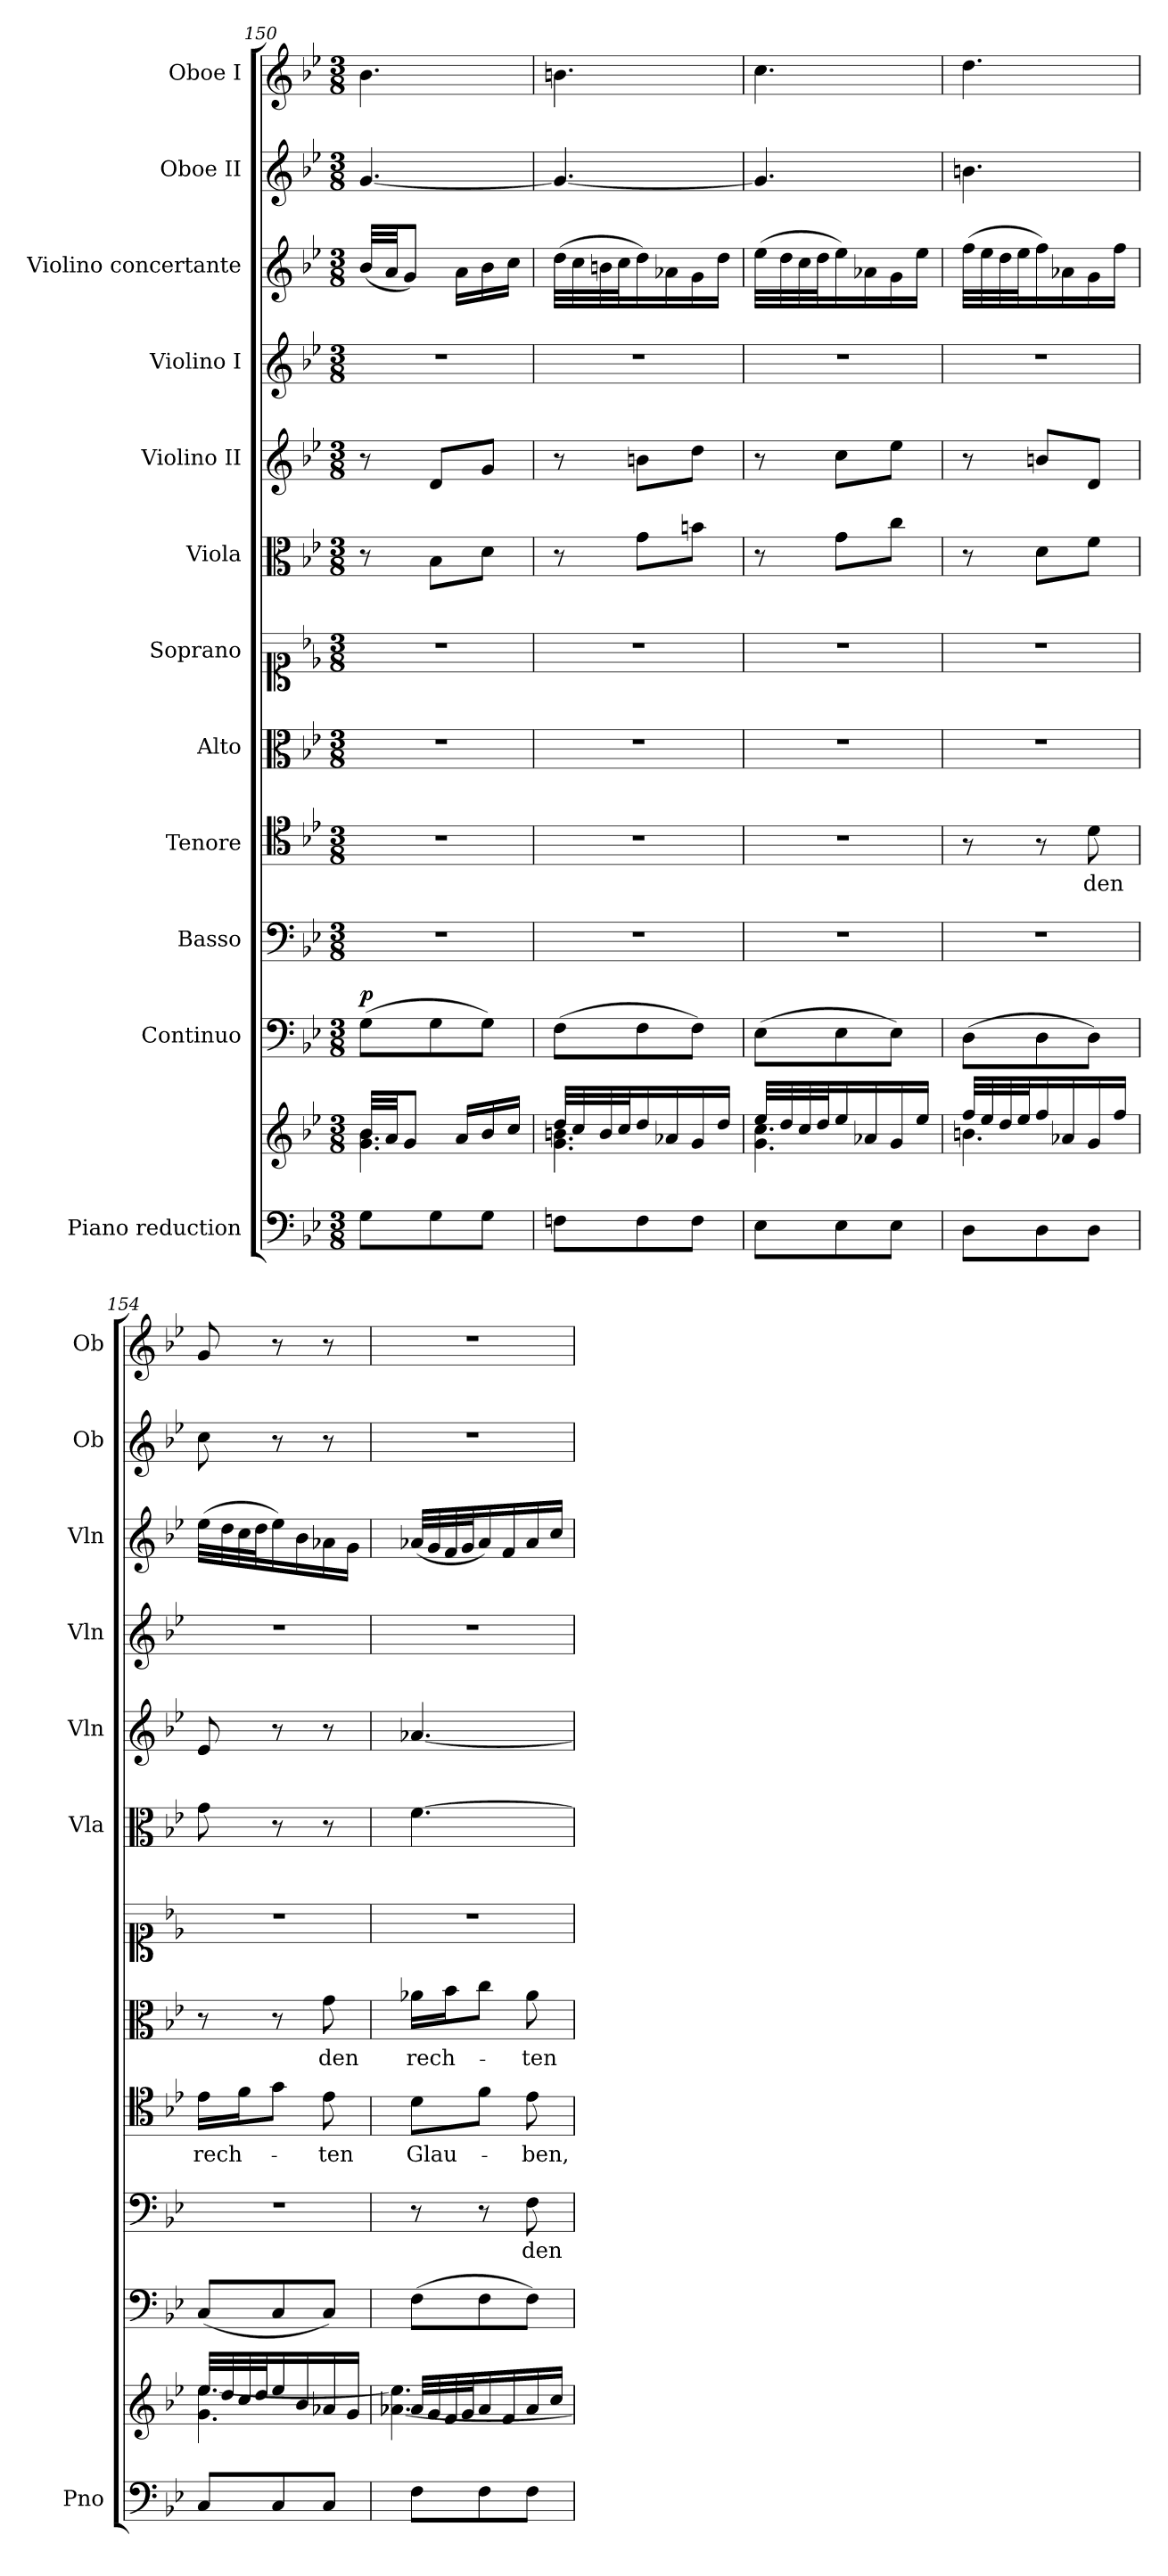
**kern	**kern	**kern	**dynam	**kern	**text	**kern	**text	**kern	**text	**kern	**kern	**kern	**kern	**kern	**kern	**kern
*part12	*part12	*part11	*part11	*part10	*part10	*part9	*part9	*part8	*part8	*part7	*part6	*part5	*part4	*part3	*part2	*part1
*staff13	*staff12	*staff11	*staff11	*staff10	*staff10	*staff9	*staff9	*staff8	*staff8	*staff7	*staff6	*staff5	*staff4	*staff3	*staff2	*staff1
*I"Piano reduction	*	*I"Continuo	*	*I"Basso	*	*I"Tenore	*	*I"Alto	*	*I"Soprano	*I"Viola	*I"Violino II	*I"Violino I	*I"Violino concertante	*I"Oboe II	*I"Oboe I
*I'Pno	*	*	*	*	*	*	*	*	*	*	*I'Vla	*I'Vln	*I'Vln	*I'Vln	*I'Ob	*I'Ob
*clefF4	*clefG2	*clefF4	*	*clefF4	*	*clefC4	*	*clefC3	*	*clefC1	*clefC3	*clefG2	*clefG2	*clefG2	*clefG2	*clefG2
*k[b-e-]	*k[b-e-]	*k[b-e-]	*	*k[b-e-]	*	*k[b-e-]	*	*k[b-e-]	*	*k[b-e-]	*k[b-e-]	*k[b-e-]	*k[b-e-]	*k[b-e-]	*k[b-e-]	*k[b-e-]
*M3/8	*M3/8	*M3/8	*	*M3/8	*	*M3/8	*	*M3/8	*	*M3/8	*M3/8	*M3/8	*M3/8	*M3/8	*M3/8	*M3/8
=150	=150	=150	=150	=150	=150	=150	=150	=150	=150	=150	=150	=150	=150	=150	=150	=150
*	*^	*	*	*	*	*	*	*	*	*	*	*	*	*	*	*
!	!	!	!	!LO:DY:a	!	!	!	!	!	!	!	!	!	!	!	!	!
8G\L	32b-/LLL	4.g\ 4.b-\	(8G\L	p	4.r	.	4.r	.	4.r	.	4.r	8r	8r	4.r	(32b-/LLL	[4.g/	4.b-\
.	32a/JJ	.	.	.	.	.	.	.	.	.	.	.	.	.	32a/JJ	.	.
.	8g/J	.	.	.	.	.	.	.	.	.	.	.	.	.	8g/J)	.	.
8G\	.	.	8G\	.	.	.	.	.	.	.	.	8B-\L	8d/L	.	.	.	.
.	16a/LL	.	.	.	.	.	.	.	.	.	.	.	.	.	16a\LL	.	.
8G\J	16b-/	.	8G\J)	.	.	.	.	.	.	.	.	8d\J	8g/J	.	16b-\	.	.
.	16cc/JJ	.	.	.	.	.	.	.	.	.	.	.	.	.	16cc\JJ	.	.
=151	=151	=151	=151	=151	=151	=151	=151	=151	=151	=151	=151	=151	=151	=151	=151	=151	=151
8Fn\L	32dd/LLL	4.g\ 4.bn\	(8F\L	.	4.r	.	4.r	.	4.r	.	4.r	8r	8r	4.r	(32dd\LLL	4.g/_	4.bn\
.	32cc/	.	.	.	.	.	.	.	.	.	.	.	.	.	32cc\	.	.
.	32b/	.	.	.	.	.	.	.	.	.	.	.	.	.	32bn\	.	.
.	32cc/J	.	.	.	.	.	.	.	.	.	.	.	.	.	32cc\J	.	.
8F\	16dd/	.	8F\	.	.	.	.	.	.	.	.	8g\L	8bn\L	.	16dd\)	.	.
.	16a-X/	.	.	.	.	.	.	.	.	.	.	.	.	.	16a-X\	.	.
8F\J	16g/	.	8F\J)	.	.	.	.	.	.	.	.	8bn\J	8dd\J	.	16g\	.	.
.	16dd/JJ	.	.	.	.	.	.	.	.	.	.	.	.	.	16dd\JJ	.	.
=152	=152	=152	=152	=152	=152	=152	=152	=152	=152	=152	=152	=152	=152	=152	=152	=152	=152
8E-\L	32ee-/LLL	4.g\ 4.cc\	(8E-\L	.	4.r	.	4.r	.	4.r	.	4.r	8r	8r	4.r	(32ee-\LLL	4.g/]	4.cc\
.	32dd/	.	.	.	.	.	.	.	.	.	.	.	.	.	32dd\	.	.
.	32cc/	.	.	.	.	.	.	.	.	.	.	.	.	.	32cc\	.	.
.	32dd/J	.	.	.	.	.	.	.	.	.	.	.	.	.	32dd\J	.	.
8E-\	16ee-/	.	8E-\	.	.	.	.	.	.	.	.	8g\L	8cc\L	.	16ee-\)	.	.
.	16a-X/	.	.	.	.	.	.	.	.	.	.	.	.	.	16a-X\	.	.
8E-\J	16g/	.	8E-\J)	.	.	.	.	.	.	.	.	8cc\J	8ee-\J	.	16g\	.	.
.	16ee-/JJ	.	.	.	.	.	.	.	.	.	.	.	.	.	16ee-\JJ	.	.
=153	=153	=153	=153	=153	=153	=153	=153	=153	=153	=153	=153	=153	=153	=153	=153	=153	=153
8D\L	32ff/LLL	4.bn\	(8D\L	.	4.r	.	8r	.	4.r	.	4.r	8r	8r	4.r	(32ff\LLL	4.bn\	4.dd\
.	32ee-/	.	.	.	.	.	.	.	.	.	.	.	.	.	32ee-\	.	.
.	32dd/	.	.	.	.	.	.	.	.	.	.	.	.	.	32dd\	.	.
.	32ee-/J	.	.	.	.	.	.	.	.	.	.	.	.	.	32ee-\J	.	.
8D\	16ff/	.	8D\	.	.	.	8r	.	.	.	.	8d\L	8bn/L	.	16ff\)	.	.
.	16a-X/	.	.	.	.	.	.	.	.	.	.	.	.	.	16a-X\	.	.
!	!	!	!	!	!	!	!	!LO:LY:b	!	!	!	!	!	!	!	!	!
8D\J	16g/	.	8D\J)	.	.	.	8d\	den	.	.	.	8f\J	8d/J	.	16g\	.	.
.	16ff/JJ	.	.	.	.	.	.	.	.	.	.	.	.	.	16ff\JJ	.	.
!!LO:PB:g=z
=154	=154	=154	=154	=154	=154	=154	=154	=154	=154	=154	=154	=154	=154	=154	=154	=154	=154
!	!	!	!	!	!	!	!	!LO:LY:b	!	!	!	!	!	!	!	!	!
8C/L	32ee-/LLL	4.g\ [>4.ee-\	(8C/L	.	4.r	.	16e-\LL	rech-	8r	.	4.r	8g\	8e-/	4.r	(32ee-\LLL	8cc\	8g/
.	32dd/	.	.	.	.	.	.	.	.	.	.	.	.	.	32dd\	.	.
.	32cc/	.	.	.	.	.	16f\J	.	.	.	.	.	.	.	32cc\	.	.
.	32dd/J	.	.	.	.	.	.	.	.	.	.	.	.	.	32dd\J	.	.
8C/	16ee-/	.	8C/	.	.	.	8g\J	.	8r	.	.	8r	8r	.	16ee-\)	8r	8r
.	16b-/	.	.	.	.	.	.	.	.	.	.	.	.	.	16b-\	.	.
!	!	!	!	!	!	!	!	!LO:LY:b	!	!LO:LY:b	!	!	!	!	!	!	!
8C/J	16a-X/	.	8C/J)	.	.	.	8e-\	-ten	8g\	den	.	8r	8r	.	16a-X\	8r	8r
.	16g/JJ	.	.	.	.	.	.	.	.	.	.	.	.	.	16g\JJ	.	.
=155	=155	=155	=155	=155	=155	=155	=155	=155	=155	=155	=155	=155	=155	=155	=155	=155	=155
!	!	!	!	!	!	!	!	!LO:LY:b	!	!LO:LY:b	!	!	!	!	!	!	!
8F\L	32a-X/LLL	[4.a-\ 4.ee-\]	(8F\L	.	8r	.	8d\L	Glau-	16a-X\LL	rech-	4.r	[4.f\	[4.a-X/	4.r	(32a-X/LLL	4.r	4.r
.	32g/	.	.	.	.	.	.	.	.	.	.	.	.	.	32g/	.	.
.	32f/	.	.	.	.	.	.	.	16b-\J	.	.	.	.	.	32f/	.	.
.	32g/J	.	.	.	.	.	.	.	.	.	.	.	.	.	32g/J	.	.
8F\	16a-/	.	8F\	.	8r	.	8f\J	.	8cc\J	.	.	.	.	.	16a-/)	.	.
.	16f/	.	.	.	.	.	.	.	.	.	.	.	.	.	16f/	.	.
!	!	!	!	!	!	!LO:LY:b	!	!LO:LY:b	!	!LO:LY:b	!	!	!	!	!	!	!
8F\J	16a-/	.	8F\J)	.	8F\	den	8e-\	-ben,	8a-\	-ten	.	.	.	.	16a-/	.	.
.	16cc/JJ	.	.	.	.	.	.	.	.	.	.	.	.	.	16cc/JJ	.	.
*	*v	*v	*	*	*	*	*	*	*	*	*	*	*	*	*	*	*
=	=	=	=	=	=	=	=	=	=	=	=	=	=	=	=	=
*-	*-	*-	*-	*-	*-	*-	*-	*-	*-	*-	*-	*-	*-	*-	*-	*-
